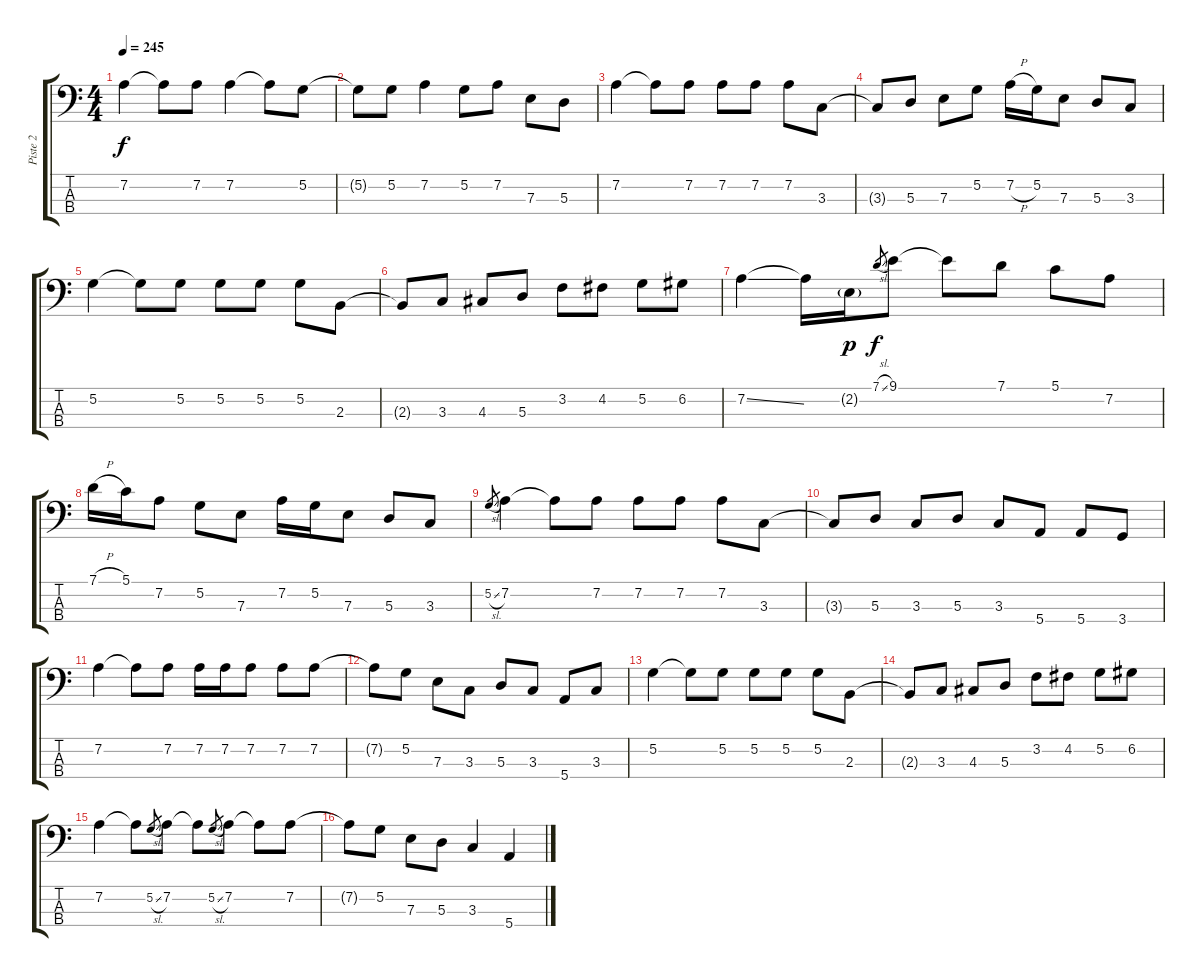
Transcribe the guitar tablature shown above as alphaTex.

\track ("Piste 2" "Piste 2") {instrument electricbassfinger}
\staff {score tabs}
\tuning (G2 D2 A1 E1) {hide}
\ts (4 4)
\tempo 245
\tempo 144
\tempo 245
\clef f4
\ks c
7.2.4{dy f instrument electricbassfinger} 7.2{t}.8 7.2.8 7.2.4 7.2{t}.8 5.2.8 |
5.2{t}.8 5.2.8 7.2.4 5.2.8 7.2.8 7.3.8 5.3.8 |
7.2.4 7.2{t}.8 7.2.8 7.2.8 7.2.8 7.2.8 3.3.8 |
3.3{t}.8 5.3.8 7.3.8 5.2.8 7.2{h}.16 5.2.16 7.3.8 5.3.8 3.3.8 |
5.2.4 5.2{t}.8 5.2.8 5.2.8 5.2.8 5.2.8 2.3.8 |
2.3{t}.8 3.3.8 4.3.8 5.3.8 3.2.8 4.2.8 5.2.8 6.2.8 |
7.2{ss}.4 7.2{t}.16 2.2{g}.16{dy p} 7.1{sl}.8{gr dy f} 9.1.8 9.1{t}.8 7.1.8 5.1.8 7.2.8 |
7.1{h}.16 5.1.16 7.2.8 5.2.8 7.3.8 7.2.16 5.2.16 7.3.8 5.3.8 3.3.8 |
5.2{sl}.8{gr} 7.2.4 7.2{t}.8 7.2.8 7.2.8 7.2.8 7.2.8 3.3.8 |
3.3{t}.8 5.3.8 3.3.8 5.3.8 3.3.8 5.4.8 5.4.8 3.4.8 |
7.2.4 7.2{t}.8 7.2.8 7.2.16 7.2.16 7.2.8 7.2.8 7.2.8 |
7.2{t}.8 5.2.8 7.3.8 3.3.8 5.3.8 3.3.8 5.4.8 3.3.8 |
5.2.4 5.2{t}.8 5.2.8 5.2.8 5.2.8 5.2.8 2.3.8 |
2.3{t}.8 3.3.8 4.3.8 5.3.8 3.2.8 4.2.8 5.2.8 6.2.8 |
7.2.4 7.2{t}.8 5.2{sl}.8{gr} 7.2.8 7.2{t}.8 5.2{sl}.8{gr} 7.2.8 7.2{t}.8 7.2.8 |
7.2{t}.8 5.2.8 7.3.8 5.3.8 3.3.4 5.4.4
